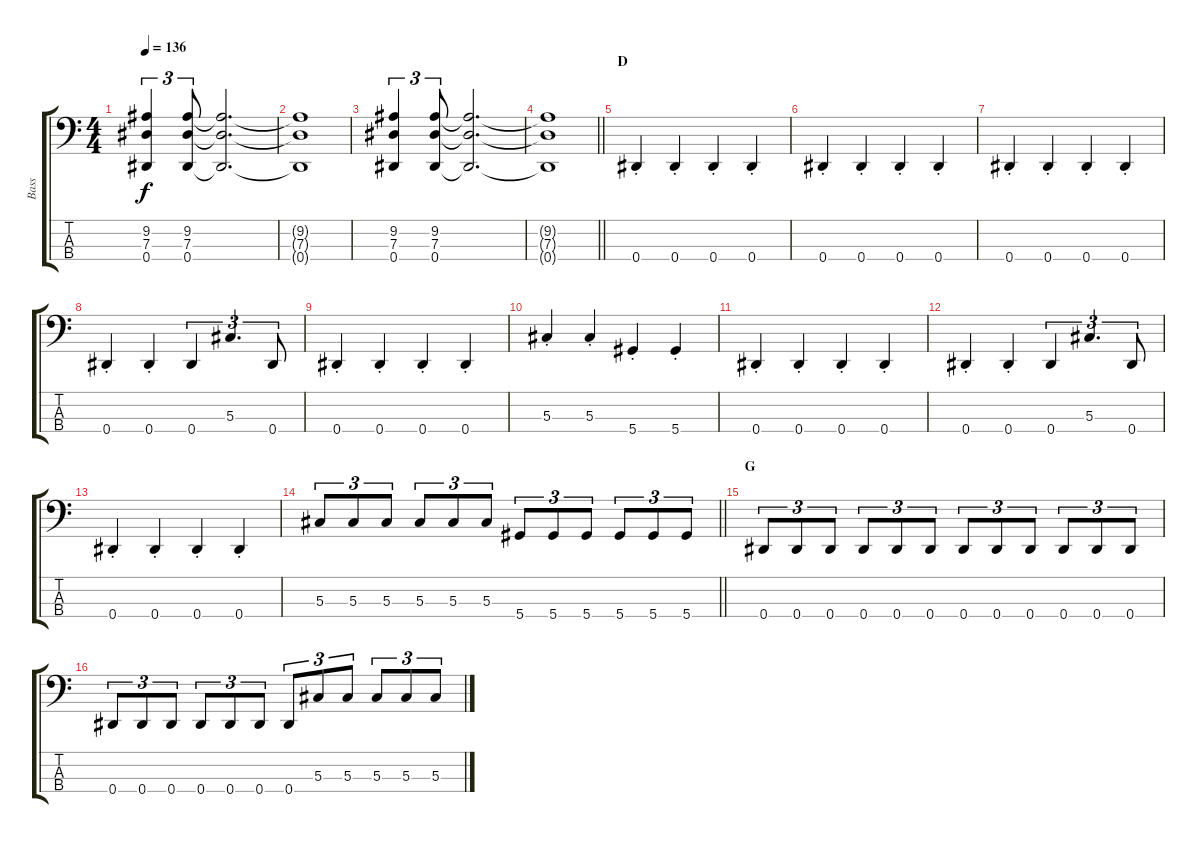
\track ("Bass" "Bass") {instrument electricbasspick}
\staff {score tabs}
\tuning (Gb2 Db2 Ab1 Eb1) {hide}
\ts (4 4)
\tempo 136
\clef f4
\ks c
(9.2 7.3 0.4).4{tu (3 2) dy f} (9.2 7.3 0.4).8{tu (3 2)} (9.2{t} 7.3{t} 0.4{t}).2{d} |
(9.2{t} 7.3{t} 0.4{t}).1 |
(9.2 7.3 0.4).4{tu (3 2)} (9.2 7.3 0.4).8{tu (3 2)} (9.2{t} 7.3{t} 0.4{t}).2{d} |
\barLineRight lightlight
(9.2{t} 7.3{t} 0.4{t}).1 |
\section ("" "D")
0.4{st}.4 0.4{st}.4 0.4{st}.4 0.4{st}.4 |
0.4{st}.4 0.4{st}.4 0.4{st}.4 0.4{st}.4 |
0.4{st}.4 0.4{st}.4 0.4{st}.4 0.4{st}.4 |
0.4{st}.4 0.4{st}.4 0.4.4{tu (3 2)} 5.3.4{d tu (3 2)} 0.4.8{tu (3 2)} |
0.4{st}.4 0.4{st}.4 0.4{st}.4 0.4{st}.4 |
5.3{st}.4 5.3{st}.4 5.4{st}.4 5.4{st}.4 |
0.4{st}.4 0.4{st}.4 0.4{st}.4 0.4{st}.4 |
0.4{st}.4 0.4{st}.4 0.4.4{tu (3 2)} 5.3.4{d tu (3 2)} 0.4.8{tu (3 2)} |
0.4{st}.4 0.4{st}.4 0.4{st}.4 0.4{st}.4 |
\barLineRight lightlight
5.3.8{tu (3 2)} 5.3.8{tu (3 2)} 5.3.8{tu (3 2)} 5.3.8{tu (3 2)} 5.3.8{tu (3 2)} 5.3.8{tu (3 2)} 5.4.8{tu (3 2)} 5.4.8{tu (3 2)} 5.4.8{tu (3 2)} 5.4.8{tu (3 2)} 5.4.8{tu (3 2)} 5.4.8{tu (3 2)} |
\section ("" "G")
0.4.8{tu (3 2)} 0.4.8{tu (3 2)} 0.4.8{tu (3 2)} 0.4.8{tu (3 2)} 0.4.8{tu (3 2)} 0.4.8{tu (3 2)} 0.4.8{tu (3 2)} 0.4.8{tu (3 2)} 0.4.8{tu (3 2)} 0.4.8{tu (3 2)} 0.4.8{tu (3 2)} 0.4.8{tu (3 2)} |
0.4.8{tu (3 2)} 0.4.8{tu (3 2)} 0.4.8{tu (3 2)} 0.4.8{tu (3 2)} 0.4.8{tu (3 2)} 0.4.8{tu (3 2)} 0.4.8{tu (3 2)} 5.3.8{tu (3 2)} 5.3.8{tu (3 2)} 5.3.8{tu (3 2)} 5.3.8{tu (3 2)} 5.3.8{tu (3 2)}
